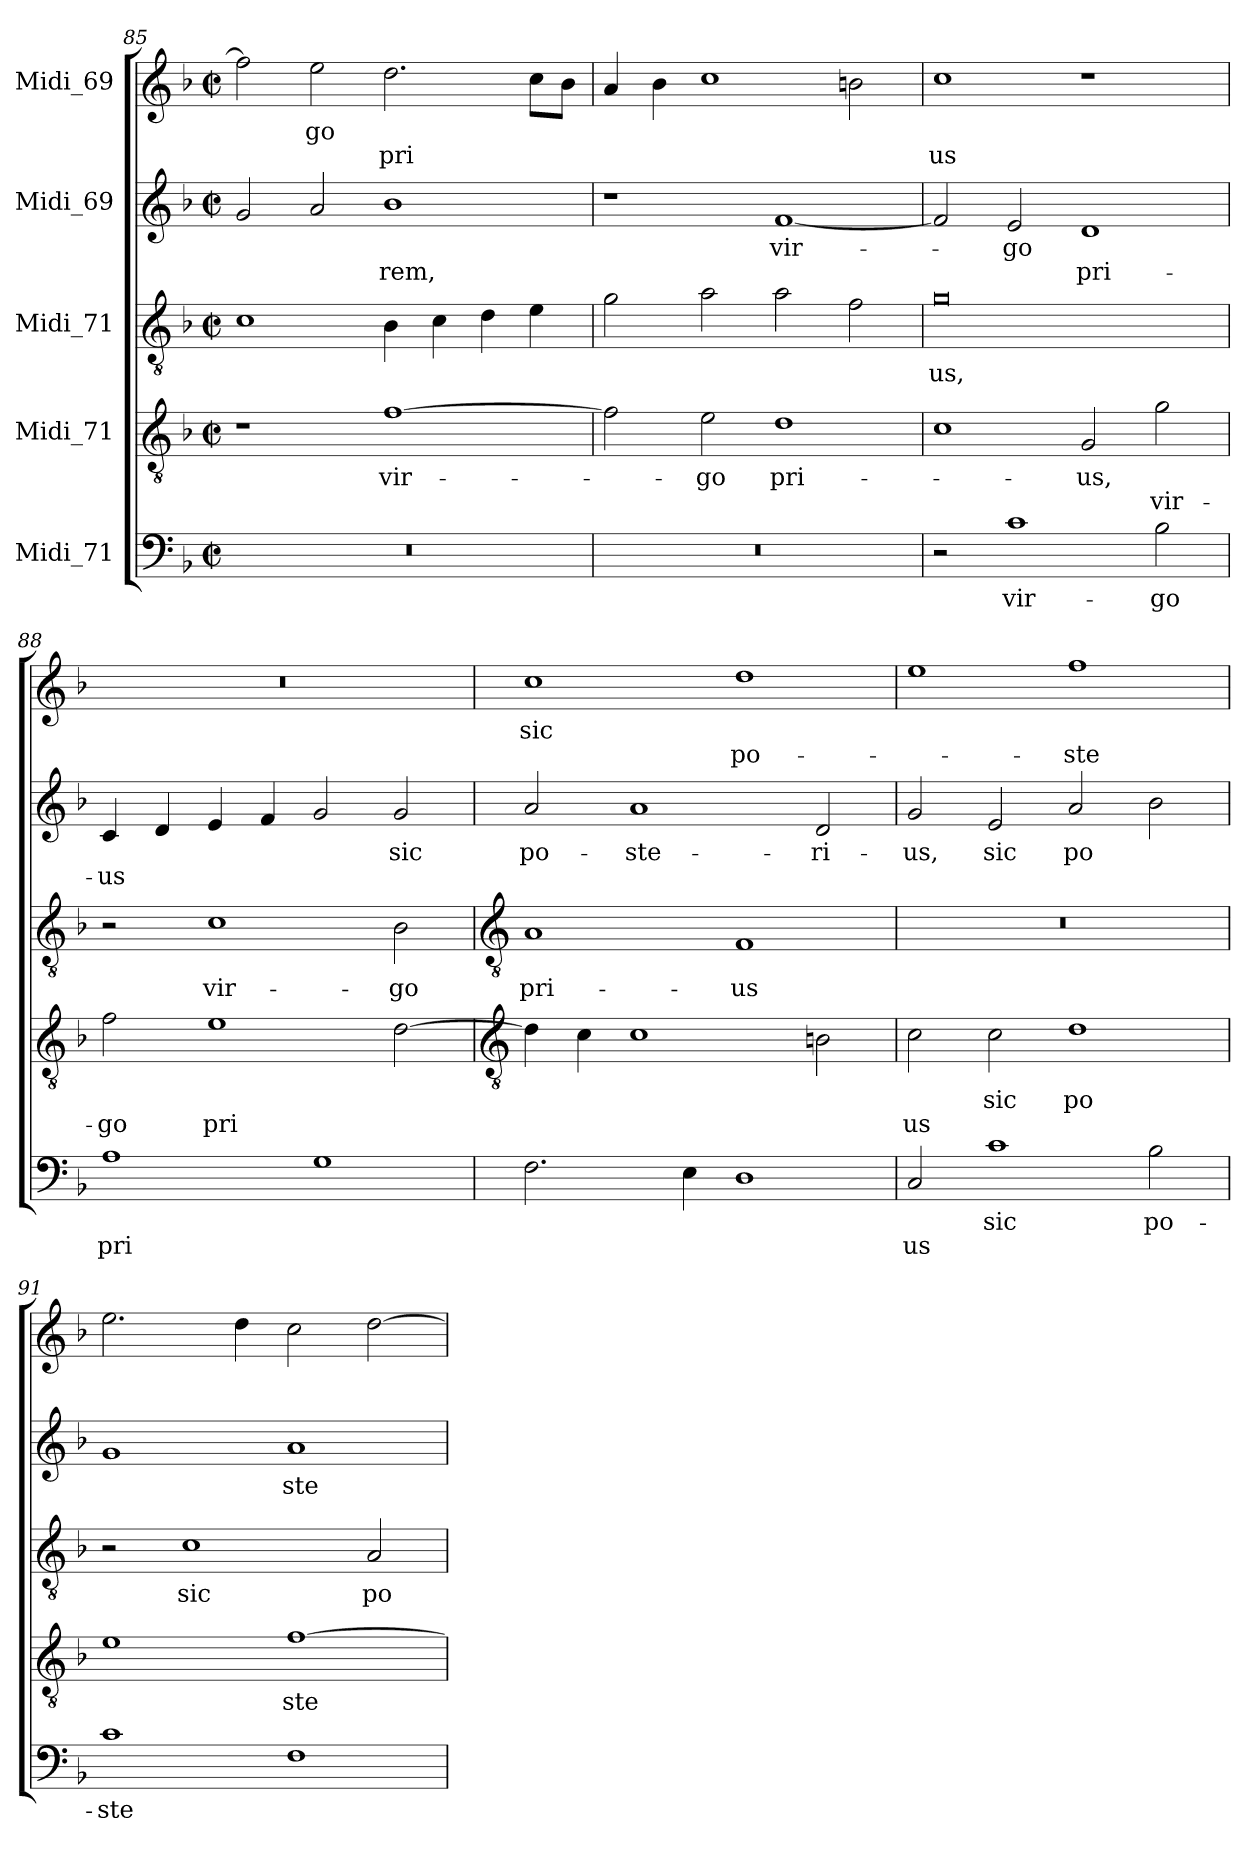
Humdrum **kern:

**kern	**text	**text	**kern	**text	**text	**kern	**text	**kern	**text	**text	**kern	**text	**text
*part5	*part5	*part5	*part4	*part4	*part4	*part3	*part3	*part2	*part2	*part2	*part1	*part1	*part1
*staff5	*staff5	*staff5	*staff4	*staff4	*staff4	*staff3	*staff3	*staff2	*staff2	*staff2	*staff1	*staff1	*staff1
*I"Midi_71	*	*	*I"Midi_71	*	*	*I"Midi_71	*	*I"Midi_69	*	*	*I"Midi_69	*	*
*clefF4	*	*	*clefGv2	*	*	*clefGv2	*	*clefG2	*	*	*clefG2	*	*
*k[b-]	*	*	*k[b-]	*	*	*k[b-]	*	*k[b-]	*	*	*k[b-]	*	*
*F:	*	*	*F:	*	*	*F:	*	*F:	*	*	*F:	*	*
*M4/2	*	*	*M4/2	*	*	*M4/2	*	*M4/2	*	*	*M4/2	*	*
*met(c|)	*	*	*met(c|)	*	*	*met(c|)	*	*met(c|)	*	*	*met(c|)	*	*
=85	=85	=85	=85	=85	=85	=85	=85	=85	=85	=85	=85	=85	=85
0r	.	.	1r	.	.	1c	.	2g	.	.	2ff]	.	.
!	!	!	!	!	!	!	!	!	!	!	!	!LO:LY:b	!
.	.	.	.	.	.	.	.	2a	.	.	2ee	-go	.
!	!	!	!	!LO:LY:b	!	!	!	!	!	!LO:LY:b	!	!	!LO:LY:b
.	.	.	[1f	vir-	.	4B-	.	1b-	.	rem,	2.dd	.	pri
.	.	.	.	.	.	4c	.	.	.	.	.	.	.
.	.	.	.	.	.	4d	.	.	.	.	.	.	.
.	.	.	.	.	.	4e	.	.	.	.	8ccL	.	.
.	.	.	.	.	.	.	.	.	.	.	8b-J	.	.
=86	=86	=86	=86	=86	=86	=86	=86	=86	=86	=86	=86	=86	=86
0r	.	.	2f]	.	.	2g	.	1r	.	.	4a	.	.
.	.	.	.	.	.	.	.	.	.	.	4b-	.	.
!	!	!	!	!LO:LY:b	!	!	!	!	!	!	!	!	!
.	.	.	2e	-go	.	2a	.	.	.	.	1cc	.	.
!	!	!	!	!LO:LY:b	!	!	!	!	!LO:LY:b	!	!	!	!
.	.	.	1d	pri-	.	2a	.	[1f	vir-	.	.	.	.
.	.	.	.	.	.	2f	.	.	.	.	2bn	.	.
=87	=87	=87	=87	=87	=87	=87	=87	=87	=87	=87	=87	=87	=87
!	!	!	!	!	!	!	!LO:LY:b	!	!	!	!	!	!LO:LY:b
2r	.	.	1c	.	.	0g	us,	2f]	.	.	1cc	.	us
!	!LO:LY:b	!	!	!	!	!	!	!	!LO:LY:b	!	!	!	!
1c	vir-	.	.	.	.	.	.	2e	-go	.	.	.	.
!	!	!	!	!LO:LY:b	!	!	!	!	!	!LO:LY:b	!	!	!
.	.	.	2G	-us,	.	.	.	1d	.	pri-	1r	.	.
!	!LO:LY:b	!	!	!	!LO:LY:b	!	!	!	!	!	!	!	!
2B-	-go	.	2g	.	vir-	.	.	.	.	.	.	.	.
=88	=88	=88	=88	=88	=88	=88	=88	=88	=88	=88	=88	=88	=88
!	!	!LO:LY:b	!	!	!LO:LY:b	!	!	!	!	!LO:LY:b	!	!	!
1A	.	pri	2f	.	-go	2r	.	4c	.	-us	0r	.	.
.	.	.	.	.	.	.	.	4d	.	.	.	.	.
!	!	!	!	!	!LO:LY:b	!	!LO:LY:b	!	!	!	!	!	!
.	.	.	1e	.	pri	1c	vir-	4e	.	.	.	.	.
.	.	.	.	.	.	.	.	4f	.	.	.	.	.
1G	.	.	.	.	.	.	.	2g	.	.	.	.	.
!	!	!	!	!	!	!	!LO:LY:b	!	!LO:LY:b	!	!	!	!
.	.	.	[2d	.	.	2B-	-go	2g	sic	.	.	.	.
!!LO:LB:g=z
=89	=89	=89	=89	=89	=89	=89	=89	=89	=89	=89	=89	=89	=89
*	*	*	*clefGv2	*	*	*clefGv2	*	*	*	*	*	*	*
!	!	!	!	!	!	!	!LO:LY:b	!	!LO:LY:b	!	!	!LO:LY:b	!
2.F	.	.	4d]	.	.	1A	pri-	2a	po-	.	1cc	sic	.
.	.	.	4c	.	.	.	.	.	.	.	.	.	.
!	!	!	!	!	!	!	!	!	!LO:LY:b	!	!	!	!
.	.	.	1c	.	.	.	.	1a	-ste-	.	.	.	.
4E	.	.	.	.	.	.	.	.	.	.	.	.	.
!	!	!	!	!	!	!	!LO:LY:b	!	!	!	!	!	!LO:LY:b
1D	.	.	.	.	.	1F	-us	.	.	.	1dd	.	po-
!	!	!	!	!	!	!	!	!	!LO:LY:b	!	!	!	!
.	.	.	2Bn	.	.	.	.	2d	-ri-	.	.	.	.
=90	=90	=90	=90	=90	=90	=90	=90	=90	=90	=90	=90	=90	=90
!	!	!LO:LY:b	!	!	!LO:LY:b	!	!	!	!LO:LY:b	!	!	!	!
2C	.	us	2c	.	us	0r	.	2g	-us,	.	1ee	.	.
!	!LO:LY:b	!	!	!LO:LY:b	!	!	!	!	!LO:LY:b	!	!	!	!
1c	sic	.	2c	sic	.	.	.	2e	sic	.	.	.	.
!	!	!	!	!LO:LY:b	!	!	!	!	!LO:LY:b	!	!	!	!LO:LY:b
.	.	.	1d	po	.	.	.	2a	po	.	1ff	.	-ste
!	!LO:LY:b	!	!	!	!	!	!	!	!	!	!	!	!
2B-	po-	.	.	.	.	.	.	2b-	.	.	.	.	.
=91	=91	=91	=91	=91	=91	=91	=91	=91	=91	=91	=91	=91	=91
!	!LO:LY:b	!	!	!	!	!	!	!	!	!	!	!	!
1c	-ste	.	1e	.	.	2r	.	1g	.	.	2.ee	.	.
!	!	!	!	!	!	!	!LO:LY:b	!	!	!	!	!	!
.	.	.	.	.	.	1c	sic	.	.	.	.	.	.
.	.	.	.	.	.	.	.	.	.	.	4dd	.	.
!	!	!	!	!LO:LY:b	!	!	!	!	!LO:LY:b	!	!	!	!
1F	.	.	[1f	ste	.	.	.	1a	ste	.	2cc	.	.
!	!	!	!	!	!	!	!LO:LY:b	!	!	!	!	!	!
.	.	.	.	.	.	2A	po-	.	.	.	[2dd	.	.
=	=	=	=	=	=	=	=	=	=	=	=	=	=
*-	*-	*-	*-	*-	*-	*-	*-	*-	*-	*-	*-	*-	*-
